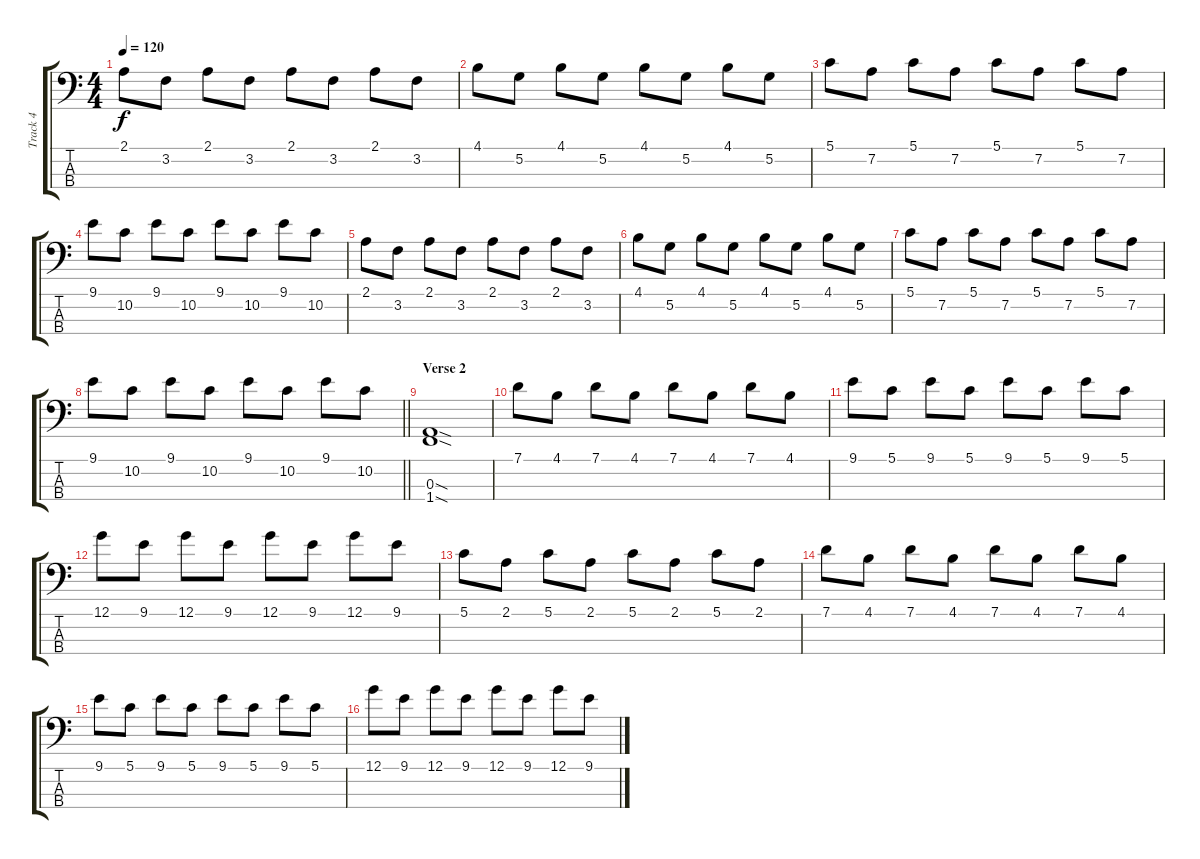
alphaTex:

\track ("Track 4" "Track 4") {instrument electricbasspick}
\staff {score tabs}
\tuning (G2 D2 A1 E1) {hide}
\ts (4 4)
\tempo 120
\clef f4
\ks c
2.1.8{dy f} 3.2.8 2.1.8 3.2.8 2.1.8 3.2.8 2.1.8 3.2.8 |
4.1.8 5.2.8 4.1.8 5.2.8 4.1.8 5.2.8 4.1.8 5.2.8 |
5.1.8 7.2.8 5.1.8 7.2.8 5.1.8 7.2.8 5.1.8 7.2.8 |
9.1.8 10.2.8 9.1.8 10.2.8 9.1.8 10.2.8 9.1.8 10.2.8 |
2.1.8 3.2.8 2.1.8 3.2.8 2.1.8 3.2.8 2.1.8 3.2.8 |
4.1.8 5.2.8 4.1.8 5.2.8 4.1.8 5.2.8 4.1.8 5.2.8 |
5.1.8 7.2.8 5.1.8 7.2.8 5.1.8 7.2.8 5.1.8 7.2.8 |
\barLineRight lightlight
9.1.8 10.2.8 9.1.8 10.2.8 9.1.8 10.2.8 9.1.8 10.2.8 |
\section ("" "Verse 2")
(0.3{sod} 1.4{sod}).1 |
7.1.8 4.1.8 7.1.8 4.1.8 7.1.8 4.1.8 7.1.8 4.1.8 |
9.1.8 5.1.8 9.1.8 5.1.8 9.1.8 5.1.8 9.1.8 5.1.8 |
12.1.8 9.1.8 12.1.8 9.1.8 12.1.8 9.1.8 12.1.8 9.1.8 |
5.1.8 2.1.8 5.1.8 2.1.8 5.1.8 2.1.8 5.1.8 2.1.8 |
7.1.8 4.1.8 7.1.8 4.1.8 7.1.8 4.1.8 7.1.8 4.1.8 |
9.1.8 5.1.8 9.1.8 5.1.8 9.1.8 5.1.8 9.1.8 5.1.8 |
12.1.8 9.1.8 12.1.8 9.1.8 12.1.8 9.1.8 12.1.8 9.1.8
